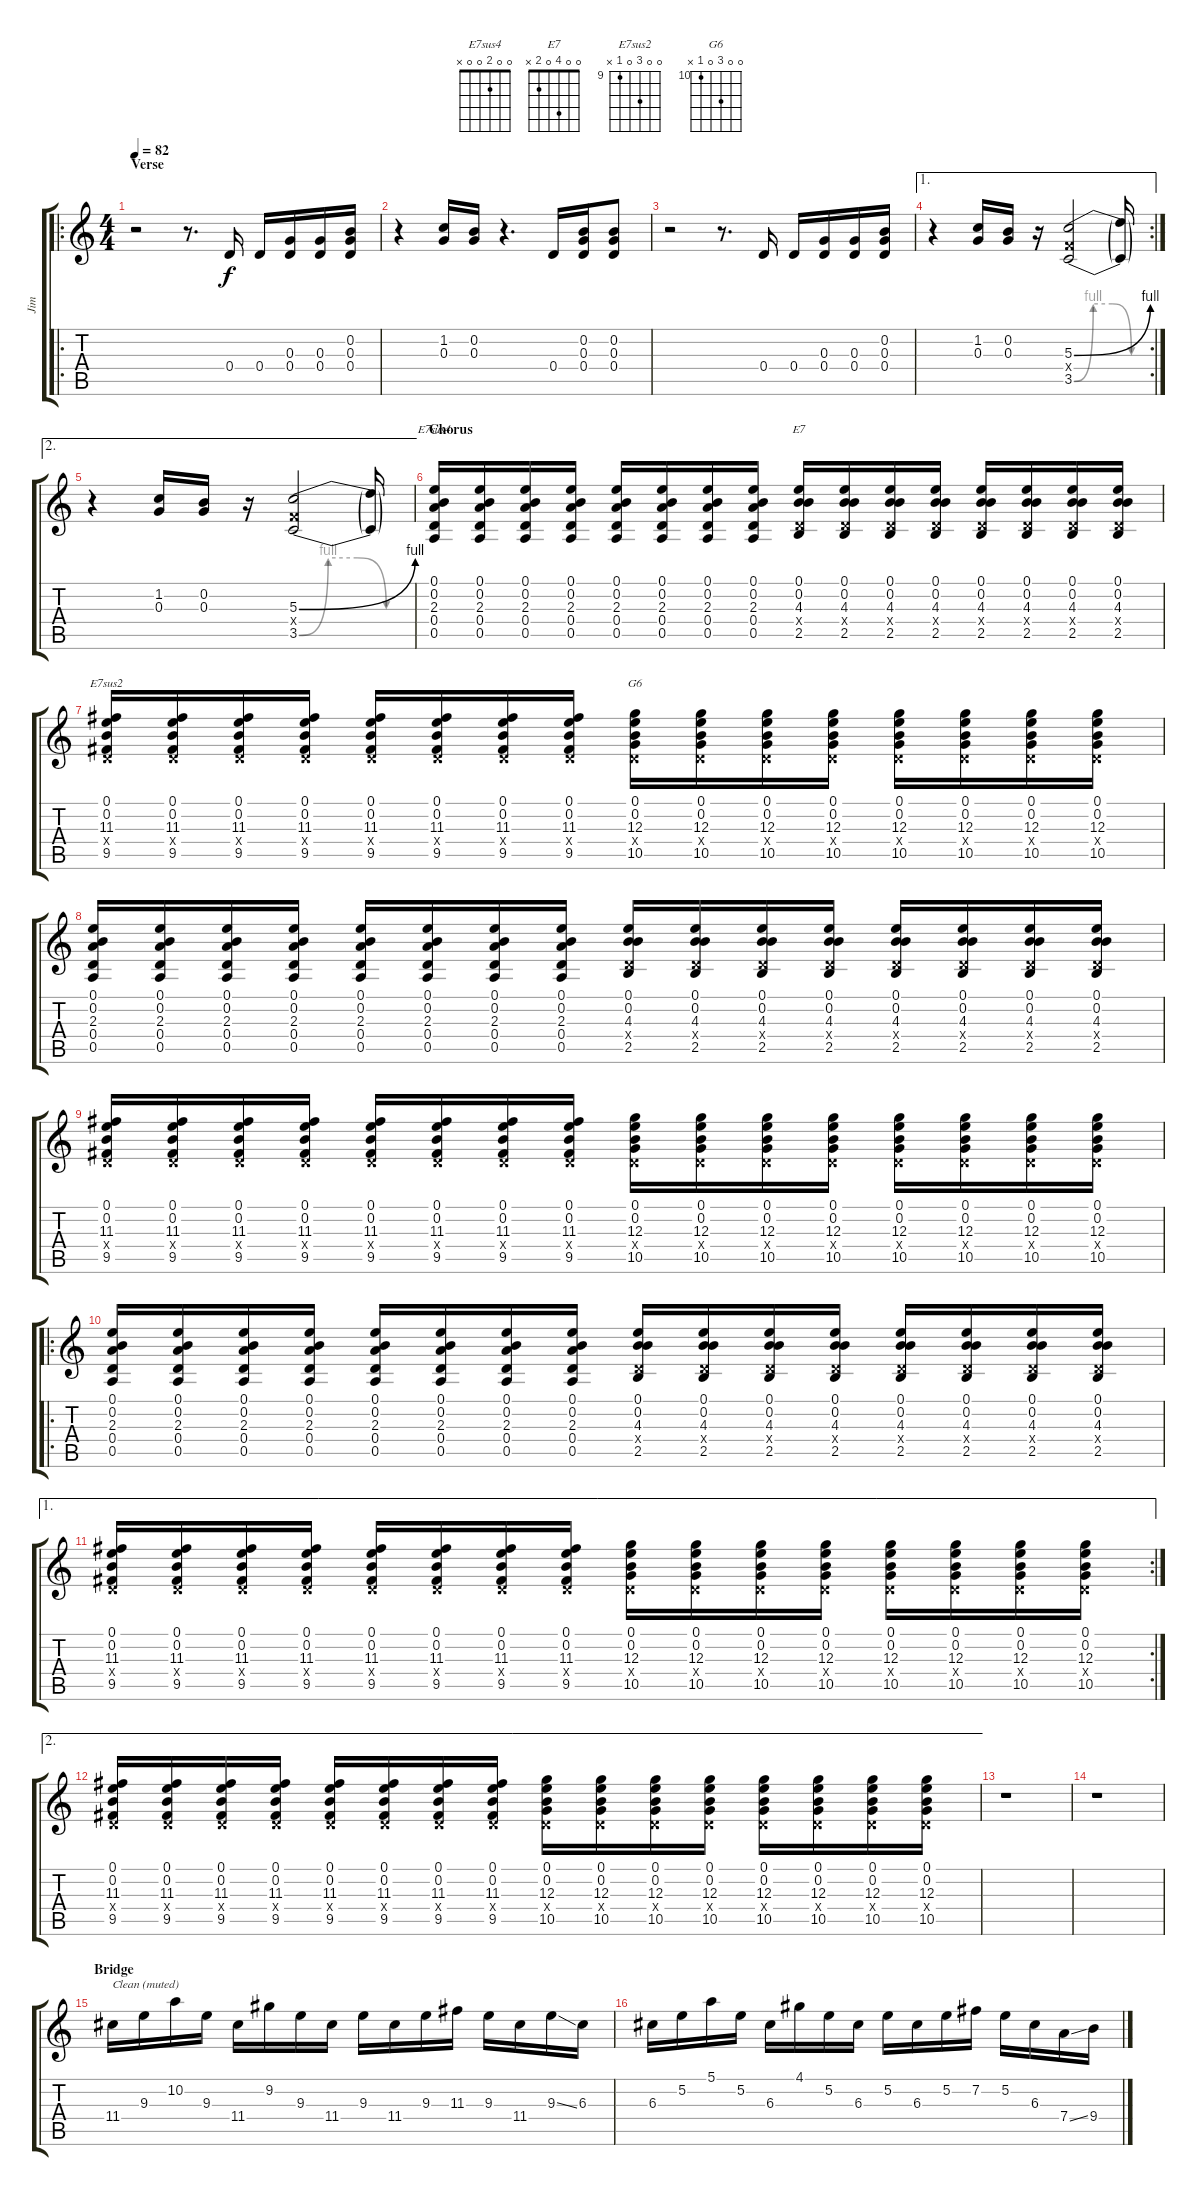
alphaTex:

\track ("Jim" "Jim") {instrument overdrivenguitar}
\staff {score tabs}
\tuning (E4 B3 G3 D3 A2 E2) {hide}
\chord ("E7sus4" 0 0 2 0 0 x)
\chord ("E7" 0 0 4 0 2 x)
\chord ("E7sus2" 0 0 11 0 9 x) {firstfret 9}
\chord ("G6" 0 0 12 0 10 x) {firstfret 10}
\ro
\ts (4 4)
\section ("" "Verse")
\tempo 82
\clef g2
\ks c
r.2{dy f} r.8{d} 0.4.16 0.4.16 (0.3 0.4).16 (0.3 0.4).16 (0.2 0.3 0.4).16 |
r.4 (1.2 0.3).16 (0.2 0.3).16 r.4{d} 0.4.16 (0.2 0.3 0.4).16 (0.2 0.3 0.4).8 |
r.2 r.8{d} 0.4.16 0.4.16 (0.3 0.4).16 (0.3 0.4).16 (0.2 0.3 0.4).16 |
\ae 1
\rc 2
r.4 (1.2 0.3).16 (0.2 0.3).16 r.16 (5.3{be (bend 0 0 60 4)} 3.4{x} 3.5{be (custom 0 0 15 4 30 4 45 0 60 0)}).2 (5.3{t} 3.5{t}).16 |
\ae 2
r.4 (1.2 0.3).16 (0.2 0.3).16 r.16 (5.3{be (bend 0 0 60 4)} 3.4{x} 3.5{be (custom 0 0 15 4 30 4 45 0 60 0)}).2 (5.3{t} 3.5{t}).16 |
\section ("" "Chorus")
(0.1 0.2 2.3 0.4 0.5).16{ch "E7sus4"} (0.1 0.2 2.3 0.4 0.5).16 (0.1 0.2 2.3 0.4 0.5).16 (0.1 0.2 2.3 0.4 0.5).16 (0.1 0.2 2.3 0.4 0.5).16 (0.1 0.2 2.3 0.4 0.5).16 (0.1 0.2 2.3 0.4 0.5).16 (0.1 0.2 2.3 0.4 0.5).16 (0.1 0.2 4.3 0.4{x} 2.5).16{ch "E7"} (0.1 0.2 4.3 0.4{x} 2.5).16 (0.1 0.2 4.3 0.4{x} 2.5).16 (0.1 0.2 4.3 0.4{x} 2.5).16 (0.1 0.2 4.3 0.4{x} 2.5).16 (0.1 0.2 4.3 0.4{x} 2.5).16 (0.1 0.2 4.3 0.4{x} 2.5).16 (0.1 0.2 4.3 0.4{x} 2.5).16 |
(0.1 0.2 11.3 0.4{x} 9.5).16{ch "E7sus2"} (0.1 0.2 11.3 0.4{x} 9.5).16 (0.1 0.2 11.3 0.4{x} 9.5).16 (0.1 0.2 11.3 0.4{x} 9.5).16 (0.1 0.2 11.3 0.4{x} 9.5).16 (0.1 0.2 11.3 0.4{x} 9.5).16 (0.1 0.2 11.3 0.4{x} 9.5).16 (0.1 0.2 11.3 0.4{x} 9.5).16 (0.1 0.2 12.3 0.4{x} 10.5).16{ch "G6"} (0.1 0.2 12.3 0.4{x} 10.5).16 (0.1 0.2 12.3 0.4{x} 10.5).16 (0.1 0.2 12.3 0.4{x} 10.5).16 (0.1 0.2 12.3 0.4{x} 10.5).16 (0.1 0.2 12.3 0.4{x} 10.5).16 (0.1 0.2 12.3 0.4{x} 10.5).16 (0.1 0.2 12.3 0.4{x} 10.5).16 |
(0.1 0.2 2.3 0.4 0.5).16 (0.1 0.2 2.3 0.4 0.5).16 (0.1 0.2 2.3 0.4 0.5).16 (0.1 0.2 2.3 0.4 0.5).16 (0.1 0.2 2.3 0.4 0.5).16 (0.1 0.2 2.3 0.4 0.5).16 (0.1 0.2 2.3 0.4 0.5).16 (0.1 0.2 2.3 0.4 0.5).16 (0.1 0.2 4.3 0.4{x} 2.5).16 (0.1 0.2 4.3 0.4{x} 2.5).16 (0.1 0.2 4.3 0.4{x} 2.5).16 (0.1 0.2 4.3 0.4{x} 2.5).16 (0.1 0.2 4.3 0.4{x} 2.5).16 (0.1 0.2 4.3 0.4{x} 2.5).16 (0.1 0.2 4.3 0.4{x} 2.5).16 (0.1 0.2 4.3 0.4{x} 2.5).16 |
(0.1 0.2 11.3 0.4{x} 9.5).16 (0.1 0.2 11.3 0.4{x} 9.5).16 (0.1 0.2 11.3 0.4{x} 9.5).16 (0.1 0.2 11.3 0.4{x} 9.5).16 (0.1 0.2 11.3 0.4{x} 9.5).16 (0.1 0.2 11.3 0.4{x} 9.5).16 (0.1 0.2 11.3 0.4{x} 9.5).16 (0.1 0.2 11.3 0.4{x} 9.5).16 (0.1 0.2 12.3 0.4{x} 10.5).16 (0.1 0.2 12.3 0.4{x} 10.5).16 (0.1 0.2 12.3 0.4{x} 10.5).16 (0.1 0.2 12.3 0.4{x} 10.5).16 (0.1 0.2 12.3 0.4{x} 10.5).16 (0.1 0.2 12.3 0.4{x} 10.5).16 (0.1 0.2 12.3 0.4{x} 10.5).16 (0.1 0.2 12.3 0.4{x} 10.5).16 |
\ro
(0.1 0.2 2.3 0.4 0.5).16 (0.1 0.2 2.3 0.4 0.5).16 (0.1 0.2 2.3 0.4 0.5).16 (0.1 0.2 2.3 0.4 0.5).16 (0.1 0.2 2.3 0.4 0.5).16 (0.1 0.2 2.3 0.4 0.5).16 (0.1 0.2 2.3 0.4 0.5).16 (0.1 0.2 2.3 0.4 0.5).16 (0.1 0.2 4.3 0.4{x} 2.5).16 (0.1 0.2 4.3 0.4{x} 2.5).16 (0.1 0.2 4.3 0.4{x} 2.5).16 (0.1 0.2 4.3 0.4{x} 2.5).16 (0.1 0.2 4.3 0.4{x} 2.5).16 (0.1 0.2 4.3 0.4{x} 2.5).16 (0.1 0.2 4.3 0.4{x} 2.5).16 (0.1 0.2 4.3 0.4{x} 2.5).16 |
\ae 1
\rc 2
(0.1 0.2 11.3 0.4{x} 9.5).16 (0.1 0.2 11.3 0.4{x} 9.5).16 (0.1 0.2 11.3 0.4{x} 9.5).16 (0.1 0.2 11.3 0.4{x} 9.5).16 (0.1 0.2 11.3 0.4{x} 9.5).16 (0.1 0.2 11.3 0.4{x} 9.5).16 (0.1 0.2 11.3 0.4{x} 9.5).16 (0.1 0.2 11.3 0.4{x} 9.5).16 (0.1 0.2 12.3 0.4{x} 10.5).16 (0.1 0.2 12.3 0.4{x} 10.5).16 (0.1 0.2 12.3 0.4{x} 10.5).16 (0.1 0.2 12.3 0.4{x} 10.5).16 (0.1 0.2 12.3 0.4{x} 10.5).16 (0.1 0.2 12.3 0.4{x} 10.5).16 (0.1 0.2 12.3 0.4{x} 10.5).16 (0.1 0.2 12.3 0.4{x} 10.5).16 |
\ae 2
(0.1 0.2 11.3 0.4{x} 9.5).16 (0.1 0.2 11.3 0.4{x} 9.5).16 (0.1 0.2 11.3 0.4{x} 9.5).16 (0.1 0.2 11.3 0.4{x} 9.5).16 (0.1 0.2 11.3 0.4{x} 9.5).16 (0.1 0.2 11.3 0.4{x} 9.5).16 (0.1 0.2 11.3 0.4{x} 9.5).16 (0.1 0.2 11.3 0.4{x} 9.5).16 (0.1 0.2 12.3 0.4{x} 10.5).16 (0.1 0.2 12.3 0.4{x} 10.5).16 (0.1 0.2 12.3 0.4{x} 10.5).16 (0.1 0.2 12.3 0.4{x} 10.5).16 (0.1 0.2 12.3 0.4{x} 10.5).16 (0.1 0.2 12.3 0.4{x} 10.5).16 (0.1 0.2 12.3 0.4{x} 10.5).16 (0.1 0.2 12.3 0.4{x} 10.5).16 |
\section ("" "")
r.1 |
r.1 |
\section ("" "Bridge")
11.4.16{txt "Clean (muted)" instrument electricguitarmuted} 9.3.16 10.2.16 9.3.16 11.4.16 9.2.16 9.3.16 11.4.16 9.3.16 11.4.16 9.3.16 11.3.16 9.3.16 11.4.16 9.3{ss}.16 6.3.16 |
6.3.16 5.2.16 5.1.16 5.2.16 6.3.16 4.1.16 5.2.16 6.3.16 5.2.16 6.3.16 5.2.16 7.2.16 5.2.16 6.3.16 7.4{ss}.16 9.4.16
